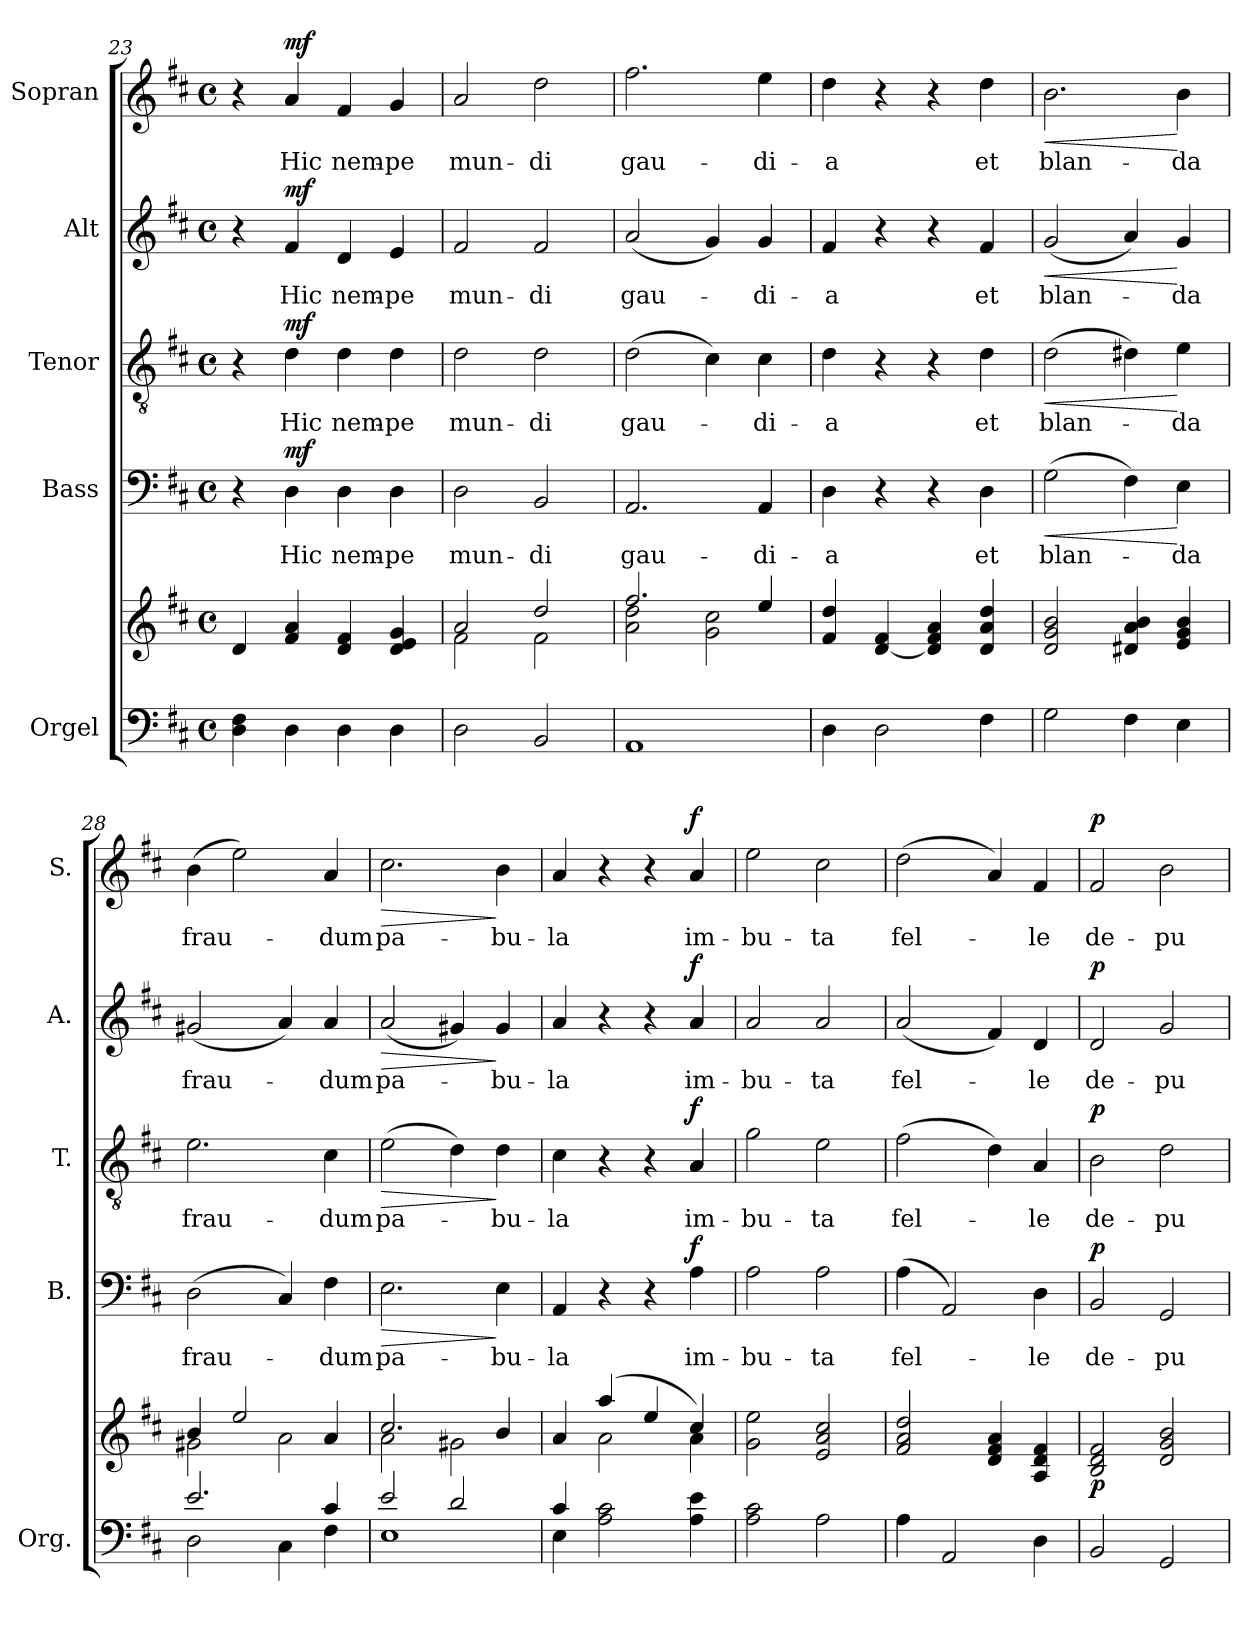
**kern	**kern	**dynam	**kern	**text	**dynam	**kern	**text	**dynam	**kern	**text	**dynam	**kern	**text	**dynam
*part5	*part5	*part5	*part4	*part4	*part4	*part3	*part3	*part3	*part2	*part2	*part2	*part1	*part1	*part1
*staff6	*staff5	*staff5/6	*staff4	*staff4	*staff4	*staff3	*staff3	*staff3	*staff2	*staff2	*staff2	*staff1	*staff1	*staff1
*I"Orgel	*	*	*I"Bass	*	*	*I"Tenor	*	*	*I"Alt	*	*	*I"Sopran	*	*
*I'Org.	*	*	*I'B.	*	*	*I'T.	*	*	*I'A.	*	*	*I'S.	*	*
*clefF4	*clefG2	*	*clefF4	*	*	*clefGv2	*	*	*clefG2	*	*	*clefG2	*	*
*k[f#c#]	*k[f#c#]	*	*k[f#c#]	*	*	*k[f#c#]	*	*	*k[f#c#]	*	*	*k[f#c#]	*	*
*D:	*D:	*	*D:	*	*	*D:	*	*	*D:	*	*	*D:	*	*
*M4/4	*M4/4	*	*M4/4	*	*	*M4/4	*	*	*M4/4	*	*	*M4/4	*	*
*met(c)	*met(c)	*	*met(c)	*	*	*met(c)	*	*	*met(c)	*	*	*met(c)	*	*
=23	=23	=23	=23	=23	=23	=23	=23	=23	=23	=23	=23	=23	=23	=23
4D\ 4F#\	4d/	.	4r	.	.	4r	.	.	4r	.	.	4r	.	.
!	!	!	!	!LO:LY:b	!LO:DY:a	!	!LO:LY:b	!LO:DY:a	!	!LO:LY:b	!LO:DY:a	!	!LO:LY:b	!LO:DY:a
4D\	4f#/ 4a/	.	4D\	Hic	mf	4d\	Hic	mf	4f#/	Hic	mf	4a/	Hic	mf
!	!	!	!	!LO:LY:b	!	!	!LO:LY:b	!	!	!LO:LY:b	!	!	!LO:LY:b	!
4D\	4d/ 4f#/	.	4D\	nem-	.	4d\	nem-	.	4d/	nem-	.	4f#/	nem-	.
!	!	!	!	!LO:LY:b	!	!	!LO:LY:b	!	!	!LO:LY:b	!	!	!LO:LY:b	!
4D\	4d/ 4e/ 4g/	.	4D\	-pe	.	4d\	-pe	.	4e/	-pe	.	4g/	-pe	.
!!LO:LB:g=z
=24	=24	=24	=24	=24	=24	=24	=24	=24	=24	=24	=24	=24	=24	=24
*	*^	*	*	*	*	*	*	*	*	*	*	*	*	*
!	!	!	!	!	!LO:LY:b	!	!	!LO:LY:b	!	!	!LO:LY:b	!	!	!LO:LY:b	!
2D\	2a/	2f#\	.	2D\	mun-	.	2d\	mun-	.	2f#/	mun-	.	2a/	mun-	.
!	!	!	!	!	!LO:LY:b	!	!	!LO:LY:b	!	!	!LO:LY:b	!	!	!LO:LY:b	!
2BB/	2dd/	2f#\	.	2BB/	-di	.	2d\	-di	.	2f#/	-di	.	2dd\	-di	.
=25	=25	=25	=25	=25	=25	=25	=25	=25	=25	=25	=25	=25	=25	=25	=25
!	!	!	!	!	!LO:LY:b	!	!	!LO:LY:b	!	!	!LO:LY:b	!	!	!LO:LY:b	!
1AA	2.ff#/	2a\ 2dd\	.	2.AA/	gau-	.	(>2d\	gau-	.	(<2a/	gau-	.	2.ff#\	gau-	.
.	.	2g\ 2cc#\	.	.	.	.	4c#\)	.	.	4g/)	.	.	.	.	.
!	!	!	!	!	!LO:LY:b	!	!	!LO:LY:b	!	!	!LO:LY:b	!	!	!LO:LY:b	!
.	4ee/	.	.	4AA/	-di-	.	4c#\	-di-	.	4g/	-di-	.	4ee\	-di-	.
*	*v	*v	*	*	*	*	*	*	*	*	*	*	*	*	*
=26	=26	=26	=26	=26	=26	=26	=26	=26	=26	=26	=26	=26	=26	=26
!	!	!	!	!LO:LY:b	!	!	!LO:LY:b	!	!	!LO:LY:b	!	!	!LO:LY:b	!
4D\	4f#/ 4dd/	.	4D\	-a	.	4d\	-a	.	4f#/	-a	.	4dd\	-a	.
2D\	[4d/ 4f#/	.	4r	.	.	4r	.	.	4r	.	.	4r	.	.
.	4d/] 4f#/ 4a/	.	4r	.	.	4r	.	.	4r	.	.	4r	.	.
!	!	!	!	!LO:LY:b	!	!	!LO:LY:b	!	!	!LO:LY:b	!	!	!LO:LY:b	!
4F#\	4d/ 4a/ 4dd/	.	4D\	et	.	4d\	et	.	4f#/	et	.	4dd\	et	.
=27	=27	=27	=27	=27	=27	=27	=27	=27	=27	=27	=27	=27	=27	=27
!	!	!	!	!LO:LY:b	!LO:HP:b	!	!LO:LY:b	!LO:HP:b	!	!LO:LY:b	!LO:HP:b	!	!LO:LY:b	!LO:HP:b
2G\	2d/ 2g/ 2b/	.	(>2G\	blan-	<	(>2d\	blan-	<	(<2g/	blan-	<	2.b\	blan-	<
4F#\	4d#X/ 4a/ 4b/	.	4F#\)	.	.	4d#X\)	.	.	4a/)	.	.	.	.	.
!	!	!	!	!LO:LY:b	!	!	!LO:LY:b	!	!	!LO:LY:b	!	!	!LO:LY:b	!
4E\	4e/ 4g/ 4b/	.	4E\	-da	[	4e\	-da	[	4g/	-da	[	4b\	-da	[
=28	=28	=28	=28	=28	=28	=28	=28	=28	=28	=28	=28	=28	=28	=28
*^	*^	*	*	*	*	*	*	*	*	*	*	*	*	*
!	!	!	!	!	!	!LO:LY:b	!	!	!LO:LY:b	!	!	!LO:LY:b	!	!	!LO:LY:b	!
2.e/	2D\	4b/	2g#X\	.	(>2D\	frau-	.	2.e\	frau-	.	(<2g#X/	frau-	.	(>4b\	frau-	.
.	.	2ee/	.	.	.	.	.	.	.	.	.	.	.	2ee\)	.	.
.	4C#\	.	2a\	.	4C#/)	.	.	.	.	.	4a/)	.	.	.	.	.
!	!	!	!	!	!	!LO:LY:b	!	!	!LO:LY:b	!	!	!LO:LY:b	!	!	!LO:LY:b	!
4c#/	4F#\	4a/	.	.	4F#\	-dum	.	4c#\	-dum	.	4a/	-dum	.	4a/	-dum	.
=29	=29	=29	=29	=29	=29	=29	=29	=29	=29	=29	=29	=29	=29	=29	=29	=29
!	!	!	!	!	!	!LO:LY:b	!LO:HP:b	!	!LO:LY:b	!LO:HP:b	!	!LO:LY:b	!LO:HP:b	!	!LO:LY:b	!LO:HP:b
2e/	1E	2.cc#/	2a\	.	2.E\	pa-	>	(>2e\	pa-	>	(<2a/	pa-	>	2.cc#\	pa-	>
2d/	.	.	2g#X\	.	.	.	.	4d\)	.	.	4g#X/)	.	.	.	.	.
!	!	!	!	!	!	!LO:LY:b	!	!	!LO:LY:b	!	!	!LO:LY:b	!	!	!LO:LY:b	!
.	.	4b/	.	.	4E\	-bu-	]	4d\	-bu-	]	4g#/	-bu-	]	4b\	-bu-	]
!!LO:PB:g=z
=30	=30	=30	=30	=30	=30	=30	=30	=30	=30	=30	=30	=30	=30	=30	=30	=30
!	!	!	!	!	!	!LO:LY:b	!	!	!LO:LY:b	!	!	!LO:LY:b	!	!	!LO:LY:b	!
4c#/	4E\	4a/	4ryy	.	4AA/	-la	.	4c#\	-la	.	4a/	-la	.	4a/	-la	.
2A\ 2c#\	4ryy	(<4aa/	2a\	.	4r	.	.	4r	.	.	4r	.	.	4r	.	.
.	2ryy	4ee/	.	.	4r	.	.	4r	.	.	4r	.	.	4r	.	.
!	!	!	!	!	!	!LO:LY:b	!LO:DY:a	!	!LO:LY:b	!LO:DY:a	!	!LO:LY:b	!LO:DY:a	!	!LO:LY:b	!LO:DY:a
4A\ 4e\	.	4cc#/)	4a\	.	4A\	im-	f	4A/	im-	f	4a/	im-	f	4a/	im-	f
*v	*v	*	*	*	*	*	*	*	*	*	*	*	*	*	*	*
=31	=31	=31	=31	=31	=31	=31	=31	=31	=31	=31	=31	=31	=31	=31	=31
!	!	!	!	!	!LO:LY:b	!	!	!LO:LY:b	!	!	!LO:LY:b	!	!	!LO:LY:b	!
*	*v	*v	*	*	*	*	*	*	*	*	*	*	*	*	*
2A\ 2c#\	2g\ 2ee\	.	2A\	-bu-	.	2g\	-bu-	.	2a/	-bu-	.	2ee\	-bu-	.
!	!	!	!	!LO:LY:b	!	!	!LO:LY:b	!	!	!LO:LY:b	!	!	!LO:LY:b	!
2A\	2e/ 2a/ 2cc#/	.	2A\	-ta	.	2e\	-ta	.	2a/	-ta	.	2cc#\	-ta	.
=32	=32	=32	=32	=32	=32	=32	=32	=32	=32	=32	=32	=32	=32	=32
!	!	!	!	!LO:LY:b	!	!	!LO:LY:b	!	!	!LO:LY:b	!	!	!LO:LY:b	!
4A\	2f#/ 2a/ 2dd/	.	(>4A\	fel-	.	(>2f#\	fel-	.	(<2a/	fel-	.	(>2dd\	fel-	.
2AA/	.	.	2AA/)	.	.	.	.	.	.	.	.	.	.	.
.	4d/ 4f#/ 4a/	.	.	.	.	4d\)	.	.	4f#/)	.	.	4a/)	.	.
!	!	!	!	!LO:LY:b	!	!	!LO:LY:b	!	!	!LO:LY:b	!	!	!LO:LY:b	!
4D\	4A/ 4d/ 4f#/	.	4D\	-le	.	4A/	-le	.	4d/	-le	.	4f#/	-le	.
=33	=33	=33	=33	=33	=33	=33	=33	=33	=33	=33	=33	=33	=33	=33
!	!	!LO:DY:b	!	!LO:LY:b	!LO:DY:a	!	!LO:LY:b	!LO:DY:a	!	!LO:LY:b	!LO:DY:a	!	!LO:LY:b	!LO:DY:a
2BB/	2B/ 2d/ 2f#/	p	2BB/	de-	p	2B\	de-	p	2d/	de-	p	2f#/	de-	p
!	!	!	!	!LO:LY:b	!	!	!LO:LY:b	!	!	!LO:LY:b	!	!	!LO:LY:b	!
2GG/	2d/ 2g/ 2b/	.	2GG/	-pu-	.	2d\	-pu-	.	2g/	-pu-	.	2b\	-pu-	.
=	=	=	=	=	=	=	=	=	=	=	=	=	=	=
*-	*-	*-	*-	*-	*-	*-	*-	*-	*-	*-	*-	*-	*-	*-
